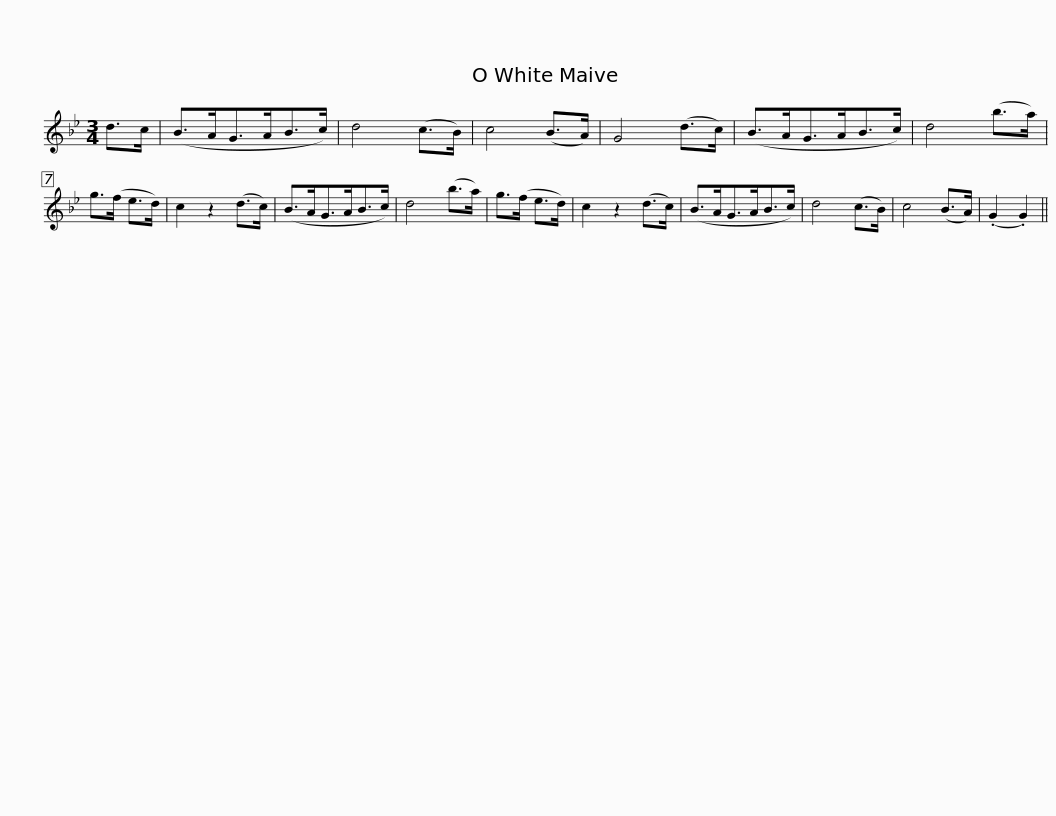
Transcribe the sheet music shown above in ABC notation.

X:1
L:1/8
M:3/4
I:linebreak $
K:Gmin
V:1 treble
V:1
 d>c | (B>AG>AB>c) | d4 (c>B) | c4 (B>A) | G4 (d>c) | %5
 (B>AG>AB>c) | d4 (b>a) | g>(f e>d) | c2 z2 (d>c) |$ (B>AG>AB>c) | %10
 d4 (b>a) | g>(f e>d) | c2 z2 (d>c) | (B>AG>AB>c) | d4 (c>B) | %15
 c4 (B>A) | (.G2 .G2) || %17
